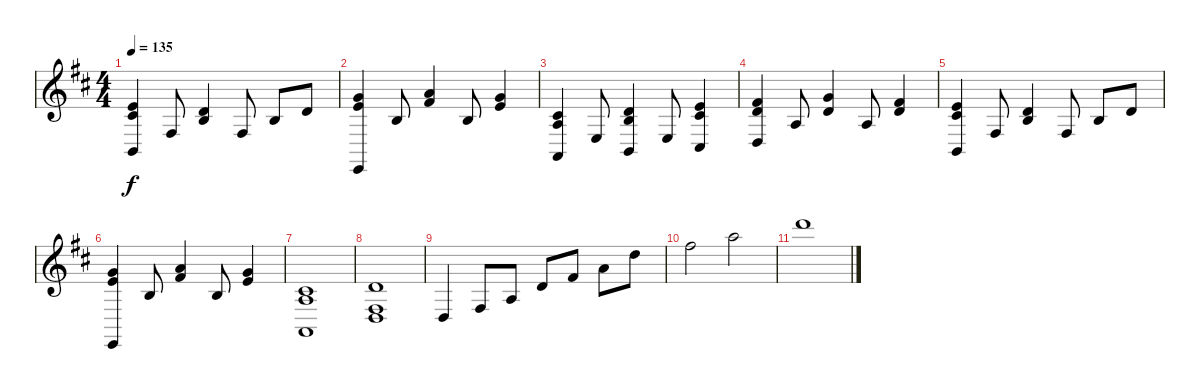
\track "" {instrument acousticgrandpiano}
\staff {score}
\tuning (E4 B3 G3 D3 A2 E2) {hide}
\ts (4 4)
\tempo 135
\clef g2
\ks d
(0.1 2.2 2.5).4{dy f} 4.4.8 (0.2 7.3).4 4.4.8 0.2.8 3.2.8 |
(0.1 8.2 0.6).4 0.2.8 (2.1 10.2).4 0.2.8 (0.1 8.2).4 |
(2.2 2.3 0.5).4 2.4.8 (0.2 7.3 2.5).4 2.4.8 (0.1 2.2 4.5).4 |
(2.1 3.2 0.4).4 2.3.8 (3.1 3.2).4 2.3.8 (2.1 3.2).4 |
(0.1 2.2 2.5).4 4.4.8 (0.2 7.3).4 4.4.8 0.2.8 3.2.8 |
(0.1 8.2 0.6).4 0.2.8 (2.1 10.2).4 0.2.8 (0.1 8.2).4 |
(2.2 2.3 0.5).1 |
(3.2 4.4 5.5).1 |
0.4.4 4.4.8 2.3.8 3.2.8 7.2.8 5.1.8 10.1.8 |
14.1.2 17.1.2 |
22.1.1
